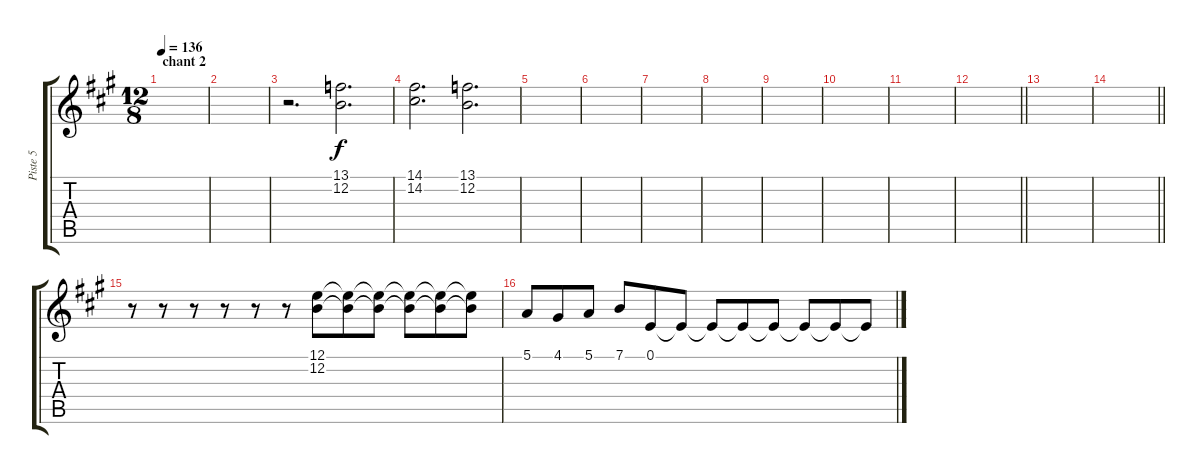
\track ("Piste 5" "Piste 5") {instrument brasssection}
\staff {score tabs}
\tuning (E4 B3 G3 D3 A2 E2) {hide}
\ts (12 8)
\section ("" "chant 2")
\tempo 136
\clef g2
\ks a
|
|
r.2{d} (13.1 12.2).2{d} |
(14.1 14.2).2{d} (13.1 12.2).2{d} |
|
|
|
|
|
|
|
\barLineRight lightlight
|
|
\barLineRight lightlight
|
r.8 r.8 r.8 r.8 r.8 r.8 (12.1 12.2).8 (12.1{t} 12.2{t}).8 (12.1{t} 12.2{t}).8 (12.1{t} 12.2{t}).8 (12.1{t} 12.2{t}).8 (12.1{t} 12.2{t}).8 |
5.1.8 4.1.8 5.1.8 7.1.8 0.1.8 0.1{t}.8 0.1{t}.8 0.1{t}.8 0.1{t}.8 0.1{t}.8 0.1{t}.8 0.1{t}.8
